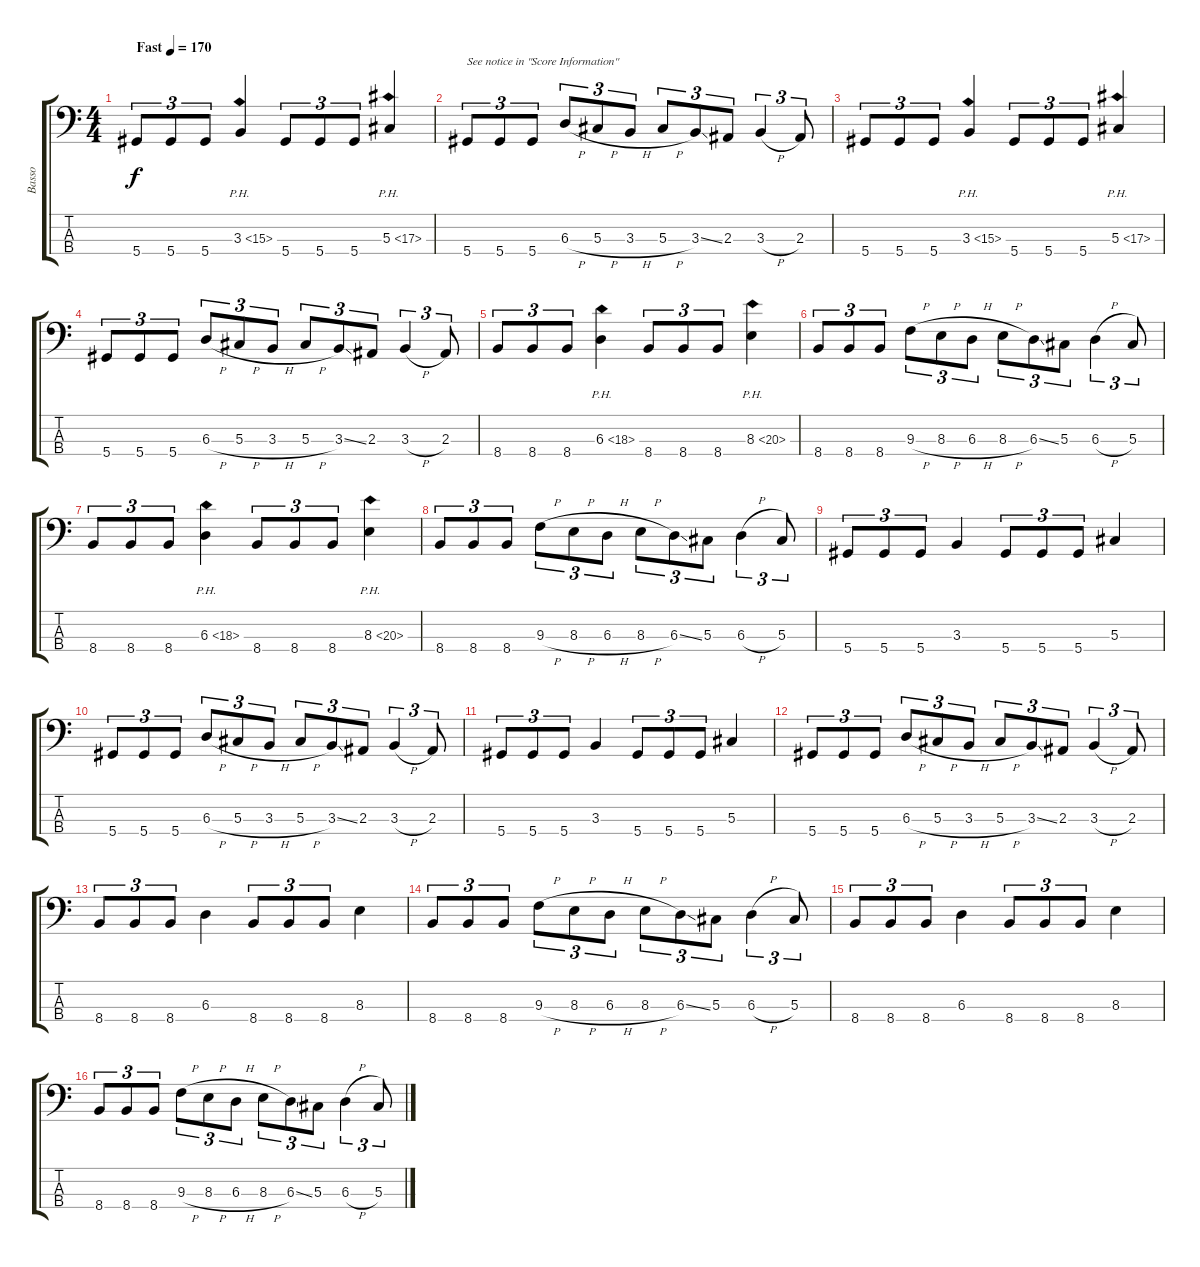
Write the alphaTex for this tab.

\track ("Basso" "Basso") {instrument electricbasspick}
\staff {score tabs}
\tuning (Gb2 Db2 Ab1 Eb1) {hide}
\ts (4 4)
\tempo (170 "Fast")
\clef f4
\ks c
5.4.8{tu (3 2) dy f instrument electricbasspick} 5.4.8{tu (3 2)} 5.4.8{tu (3 2)} 3.3{ph 12}.4 5.4.8{tu (3 2)} 5.4.8{tu (3 2)} 5.4.8{tu (3 2)} 5.3{ph 12}.4 |
5.4.8{tu (3 2) txt "See notice in \"Score Information\""} 5.4.8{tu (3 2)} 5.4.8{tu (3 2)} 6.3{h}.8{tu (3 2)} 5.3{h}.8{tu (3 2)} 3.3{h}.8{tu (3 2)} 5.3{h}.8{tu (3 2)} 3.3{ss}.8{tu (3 2)} 2.3.8{tu (3 2)} 3.3{h}.4{tu (3 2)} 2.3.8{tu (3 2)} |
5.4.8{tu (3 2)} 5.4.8{tu (3 2)} 5.4.8{tu (3 2)} 3.3{ph 12}.4 5.4.8{tu (3 2)} 5.4.8{tu (3 2)} 5.4.8{tu (3 2)} 5.3{ph 12}.4 |
5.4.8{tu (3 2)} 5.4.8{tu (3 2)} 5.4.8{tu (3 2)} 6.3{h}.8{tu (3 2)} 5.3{h}.8{tu (3 2)} 3.3{h}.8{tu (3 2)} 5.3{h}.8{tu (3 2)} 3.3{ss}.8{tu (3 2)} 2.3.8{tu (3 2)} 3.3{h}.4{tu (3 2)} 2.3.8{tu (3 2)} |
8.4.8{tu (3 2)} 8.4.8{tu (3 2)} 8.4.8{tu (3 2)} 6.3{ph 12}.4 8.4.8{tu (3 2)} 8.4.8{tu (3 2)} 8.4.8{tu (3 2)} 8.3{ph 12}.4 |
8.4.8{tu (3 2)} 8.4.8{tu (3 2)} 8.4.8{tu (3 2)} 9.3{h}.8{tu (3 2)} 8.3{h}.8{tu (3 2)} 6.3{h}.8{tu (3 2)} 8.3{h}.8{tu (3 2)} 6.3{ss}.8{tu (3 2)} 5.3.8{tu (3 2)} 6.3{h}.4{tu (3 2)} 5.3.8{tu (3 2)} |
8.4.8{tu (3 2)} 8.4.8{tu (3 2)} 8.4.8{tu (3 2)} 6.3{ph 12}.4 8.4.8{tu (3 2)} 8.4.8{tu (3 2)} 8.4.8{tu (3 2)} 8.3{ph 12}.4 |
8.4.8{tu (3 2)} 8.4.8{tu (3 2)} 8.4.8{tu (3 2)} 9.3{h}.8{tu (3 2)} 8.3{h}.8{tu (3 2)} 6.3{h}.8{tu (3 2)} 8.3{h}.8{tu (3 2)} 6.3{ss}.8{tu (3 2)} 5.3.8{tu (3 2)} 6.3{h}.4{tu (3 2)} 5.3.8{tu (3 2)} |
5.4.8{tu (3 2)} 5.4.8{tu (3 2)} 5.4.8{tu (3 2)} 3.3.4 5.4.8{tu (3 2)} 5.4.8{tu (3 2)} 5.4.8{tu (3 2)} 5.3.4 |
5.4.8{tu (3 2)} 5.4.8{tu (3 2)} 5.4.8{tu (3 2)} 6.3{h}.8{tu (3 2)} 5.3{h}.8{tu (3 2)} 3.3{h}.8{tu (3 2)} 5.3{h}.8{tu (3 2)} 3.3{ss}.8{tu (3 2)} 2.3.8{tu (3 2)} 3.3{h}.4{tu (3 2)} 2.3.8{tu (3 2)} |
5.4.8{tu (3 2)} 5.4.8{tu (3 2)} 5.4.8{tu (3 2)} 3.3.4 5.4.8{tu (3 2)} 5.4.8{tu (3 2)} 5.4.8{tu (3 2)} 5.3.4 |
5.4.8{tu (3 2)} 5.4.8{tu (3 2)} 5.4.8{tu (3 2)} 6.3{h}.8{tu (3 2)} 5.3{h}.8{tu (3 2)} 3.3{h}.8{tu (3 2)} 5.3{h}.8{tu (3 2)} 3.3{ss}.8{tu (3 2)} 2.3.8{tu (3 2)} 3.3{h}.4{tu (3 2)} 2.3.8{tu (3 2)} |
8.4.8{tu (3 2)} 8.4.8{tu (3 2)} 8.4.8{tu (3 2)} 6.3.4 8.4.8{tu (3 2)} 8.4.8{tu (3 2)} 8.4.8{tu (3 2)} 8.3.4 |
8.4.8{tu (3 2)} 8.4.8{tu (3 2)} 8.4.8{tu (3 2)} 9.3{h}.8{tu (3 2)} 8.3{h}.8{tu (3 2)} 6.3{h}.8{tu (3 2)} 8.3{h}.8{tu (3 2)} 6.3{ss}.8{tu (3 2)} 5.3.8{tu (3 2)} 6.3{h}.4{tu (3 2)} 5.3.8{tu (3 2)} |
8.4.8{tu (3 2)} 8.4.8{tu (3 2)} 8.4.8{tu (3 2)} 6.3.4 8.4.8{tu (3 2)} 8.4.8{tu (3 2)} 8.4.8{tu (3 2)} 8.3.4 |
8.4.8{tu (3 2)} 8.4.8{tu (3 2)} 8.4.8{tu (3 2)} 9.3{h}.8{tu (3 2)} 8.3{h}.8{tu (3 2)} 6.3{h}.8{tu (3 2)} 8.3{h}.8{tu (3 2)} 6.3{ss}.8{tu (3 2)} 5.3.8{tu (3 2)} 6.3{h}.4{tu (3 2)} 5.3.8{tu (3 2)}
